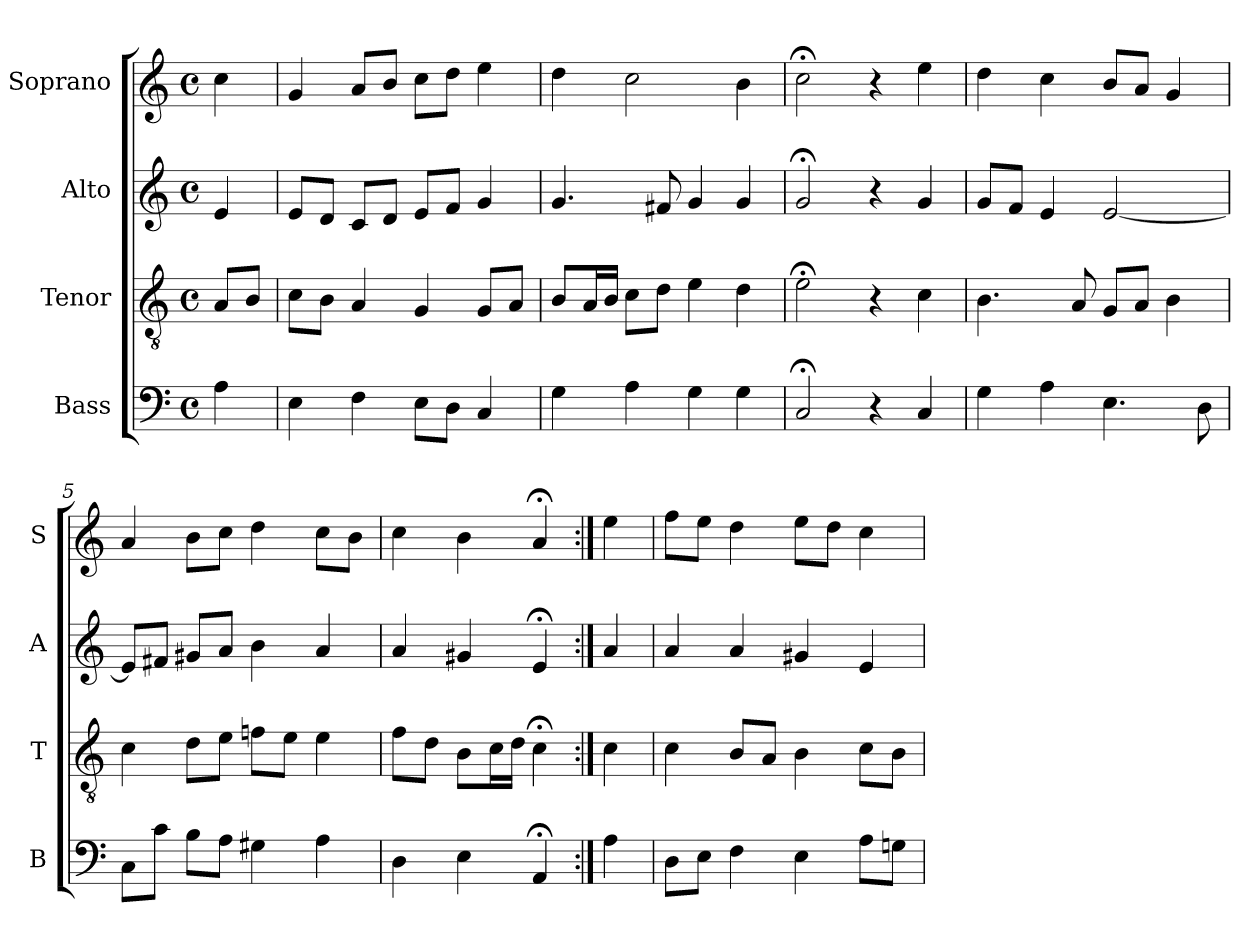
**kern	**kern	**kern	**kern
*part4	*part3	*part2	*part1
*staff4	*staff3	*staff2	*staff1
*I"Bass	*I"Tenor	*I"Alto	*I"Soprano
*I'B	*I'T	*I'A	*I'S
*clefF4	*clefGv2	*clefG2	*clefG2
*k[]	*k[]	*k[]	*k[]
*a:	*a:	*a:	*a:
*M4/4	*M4/4	*M4/4	*M4/4
*met(c)	*met(c)	*met(c)	*met(c)
*MM100	*MM100	*MM100	*MM100
=	=	=	=
4A	8AL	4e	4cc
.	8BJ	.	.
=1	=1	=1	=1
4E	8cL	8eL	4g
.	8BJ	8dJ	.
4F	4A	8cL	8aL
.	.	8dJ	8bJ
8EL	4G	8eL	8ccL
8DJ	.	8fJ	8ddJ
4C	8GL	4g	4ee
.	8AJ	.	.
=2	=2	=2	=2
4G	8BL	4.g	4dd
.	16AL	.	.
.	16BJJ	.	.
4A	8cL	.	2cc
.	8dJ	8f#X	.
4G	4e	4g	.
4G	4d	4g	4b
=3	=3	=3	=3
2C;<	2e;<	2g;<	2cc;<
4r	4r	4r	4r
4C	4c	4g	4ee
=4	=4	=4	=4
4G	4.B	8gL	4dd
.	.	8fJ	.
4A	.	4e	4cc
.	8A	.	.
4.E	8GL	[2e	8bL
.	8AJ	.	8aJ
.	4B	.	4g
8D	.	.	.
=5	=5	=5	=5
8CL	4c	8eL]	4a
8cJ	.	8f#XJ	.
8BL	8dL	8g#XL	8bL
8AJ	8eJ	8aJ	8ccJ
4G#X	8fnL	4b	4dd
.	8eJ	.	.
4A	4ei	4a	8ccL
.	.	.	8biJ
=6	=6	=6	=6
4D	8fiL	4a	4cci
.	8dJ	.	.
4E	8BL	4g#X	4b
.	16cL	.	.
.	16dJJ	.	.
4AA;<	4c;<	4e;<i	4a;<i
=:|!	=:|!	=:|!	=:|!
4A	4c	4ai	4eei
=7	=7	=7	=7
8DL	4c	4a	8ffL
8EJ	.	.	8eeJ
4F	8BL	4a	4dd
.	8AJ	.	.
4E	4B	4g#X	8eeL
.	.	.	8ddJ
8AL	8cL	4e	4cc
8GnJ	8BJ	.	.
=	=	=	=
*-	*-	*-	*-
